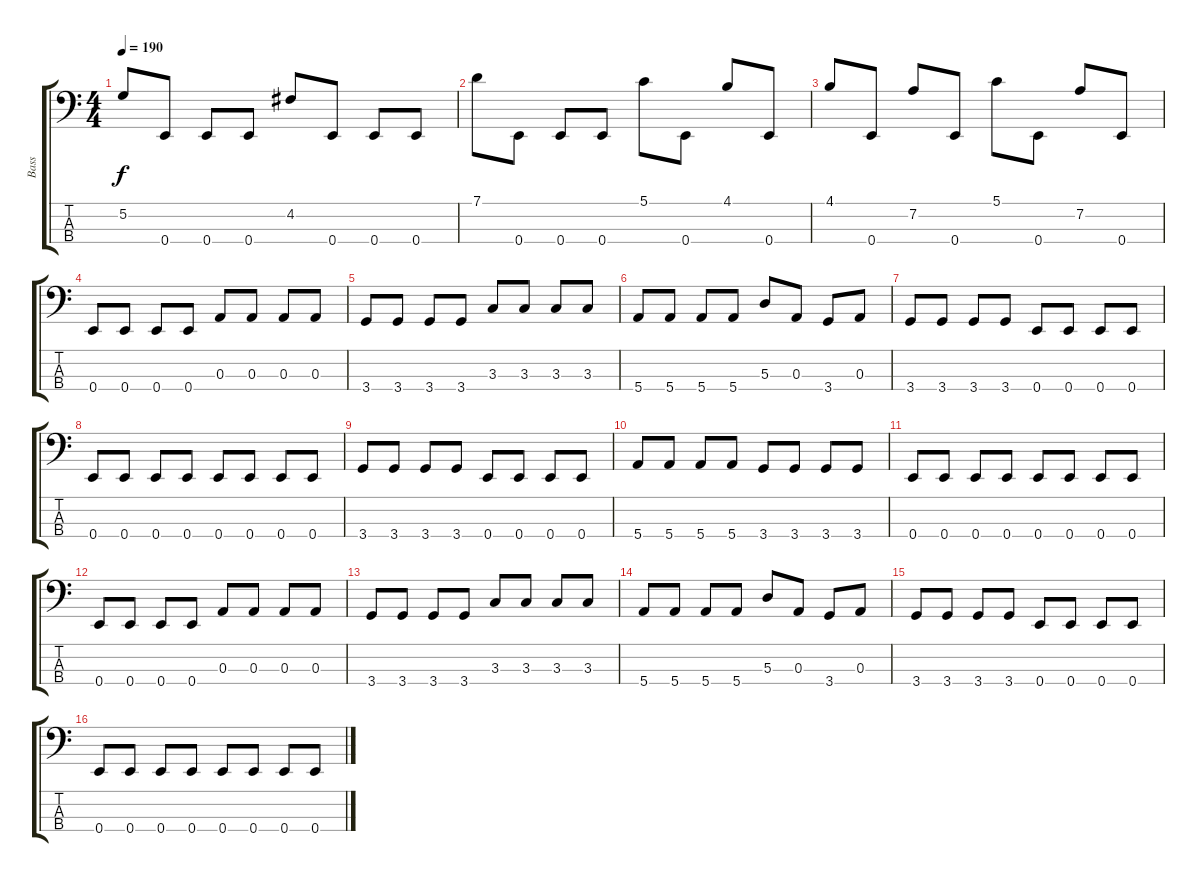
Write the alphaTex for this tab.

\track ("Bass" "Bass") {instrument electricbasspick}
\staff {score tabs}
\tuning (G2 D2 A1 E1) {hide}
\ts (4 4)
\tempo 190
\clef f4
\ks c
5.2.8{dy f} 0.4.8 0.4.8 0.4.8 4.2.8 0.4.8 0.4.8 0.4.8 |
7.1.8 0.4.8 0.4.8 0.4.8 5.1.8 0.4.8 4.1.8 0.4.8 |
4.1.8 0.4.8 7.2.8 0.4.8 5.1.8 0.4.8 7.2.8 0.4.8 |
0.4.8 0.4.8 0.4.8 0.4.8 0.3.8 0.3.8 0.3.8 0.3.8 |
3.4.8 3.4.8 3.4.8 3.4.8 3.3.8 3.3.8 3.3.8 3.3.8 |
5.4.8 5.4.8 5.4.8 5.4.8 5.3.8 0.3.8 3.4.8 0.3.8 |
3.4.8 3.4.8 3.4.8 3.4.8 0.4.8 0.4.8 0.4.8 0.4.8 |
0.4.8 0.4.8 0.4.8 0.4.8 0.4.8 0.4.8 0.4.8 0.4.8 |
3.4.8 3.4.8 3.4.8 3.4.8 0.4.8 0.4.8 0.4.8 0.4.8 |
5.4.8 5.4.8 5.4.8 5.4.8 3.4.8 3.4.8 3.4.8 3.4.8 |
0.4.8 0.4.8 0.4.8 0.4.8 0.4.8 0.4.8 0.4.8 0.4.8 |
0.4.8 0.4.8 0.4.8 0.4.8 0.3.8 0.3.8 0.3.8 0.3.8 |
3.4.8 3.4.8 3.4.8 3.4.8 3.3.8 3.3.8 3.3.8 3.3.8 |
5.4.8 5.4.8 5.4.8 5.4.8 5.3.8 0.3.8 3.4.8 0.3.8 |
3.4.8 3.4.8 3.4.8 3.4.8 0.4.8 0.4.8 0.4.8 0.4.8 |
0.4.8 0.4.8 0.4.8 0.4.8 0.4.8 0.4.8 0.4.8 0.4.8
